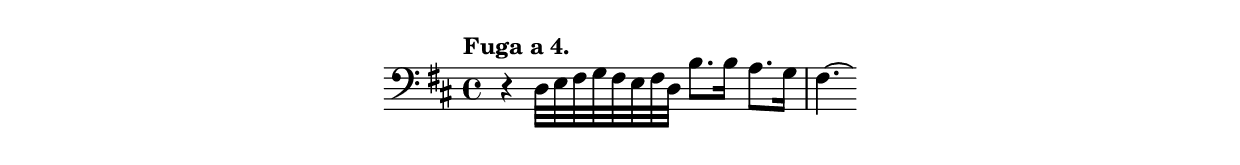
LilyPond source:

\include "indice.ily"
\version "2.15.33"
\new Staff \relative f {
  \time 4/4
  \clef bass
  \key d \major
  \tempo "Fuga a 4."
  r4 d32 e fis g fis e fis d b'8. b16 a8. g16
  fis4. \laissezVibrer
}